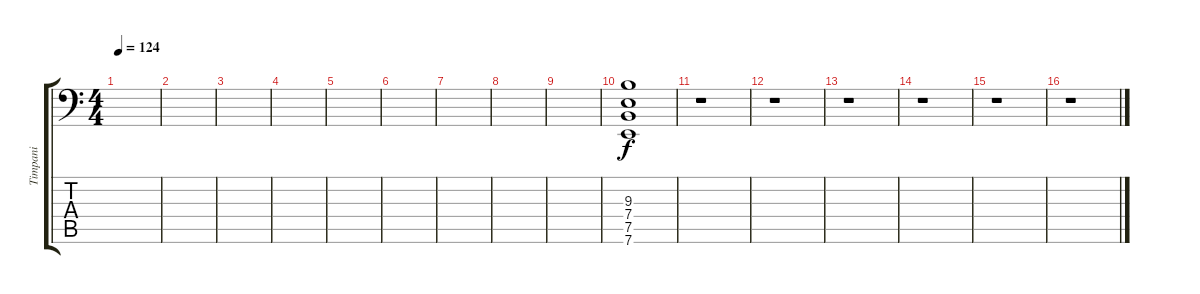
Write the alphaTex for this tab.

\track ("Timpani" "Timpani") {instrument timpani}
\staff {score tabs}
\tuning (C4 G3 D3 A2 E2 A1) {hide}
\ts (4 4)
\tempo 124
\clef f4
\ks c
|
|
|
|
|
|
|
|
|
(9.3 7.4 7.5 7.6).1 |
r.1 |
r.1 |
r.1 |
r.1 |
r.1 |
r.1
